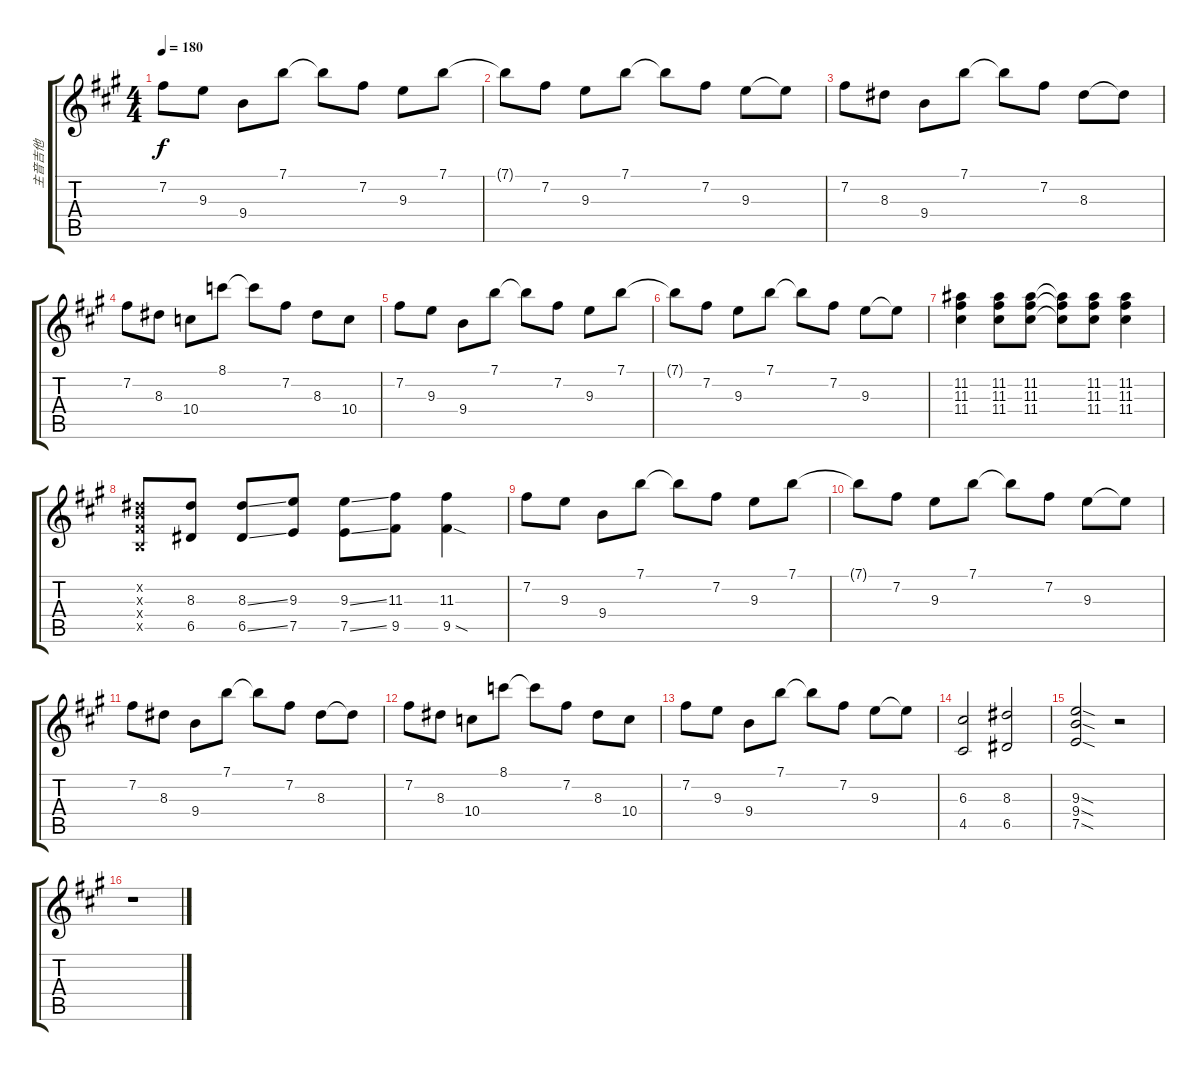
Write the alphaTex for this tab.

\track ("主音吉他" "主音吉他") {instrument distortionguitar}
\staff {score tabs}
\tuning (E4 B3 G3 D3 A2 E2) {hide}
\ts (4 4)
\tempo 180
\clef g2
\ks a
7.2.8{dy f} 9.3.8 9.4.8 7.1.8 7.1{t}.8 7.2.8 9.3.8 7.1.8 |
7.1{t}.8 7.2.8 9.3.8 7.1.8 7.1{t}.8 7.2.8 9.3.8 9.3{t}.8 |
7.2.8 8.3.8 9.4.8 7.1.8 7.1{t}.8 7.2.8 8.3.8 8.3{t}.8 |
7.2.8 8.3.8 10.4.8 8.1.8 8.1{t}.8 7.2.8 8.3.8 10.4.8 |
7.2.8 9.3.8 9.4.8 7.1.8 7.1{t}.8 7.2.8 9.3.8 7.1.8 |
7.1{t}.8 7.2.8 9.3.8 7.1.8 7.1{t}.8 7.2.8 9.3.8 9.3{t}.8 |
(11.2 11.3 11.4).4 (11.2 11.3 11.4).8 (11.2 11.3 11.4).8 (11.2{t} 11.3{t} 11.4{t}).8 (11.2 11.3 11.4).8 (11.2 11.3 11.4).4 |
(4.2{x} 4.3{x} 4.4{x} 2.5{x}).8 (8.3 6.5).8 (8.3{ss} 6.5{ss}).8 (9.3 7.5).8 (9.3{ss} 7.5{ss}).8 (11.3 9.5).8 (11.3 9.5{sod}).4 |
7.2.8 9.3.8 9.4.8 7.1.8 7.1{t}.8 7.2.8 9.3.8 7.1.8 |
7.1{t}.8 7.2.8 9.3.8 7.1.8 7.1{t}.8 7.2.8 9.3.8 9.3{t}.8 |
7.2.8 8.3.8 9.4.8 7.1.8 7.1{t}.8 7.2.8 8.3.8 8.3{t}.8 |
7.2.8 8.3.8 10.4.8 8.1.8 8.1{t}.8 7.2.8 8.3.8 10.4.8 |
7.2.8 9.3.8 9.4.8 7.1.8 7.1{t}.8 7.2.8 9.3.8 9.3{t}.8 |
(6.3 4.5).2 (8.3 6.5).2 |
(9.3{sod} 9.4{sod} 7.5{sod}).2 r.2 |
r.1
